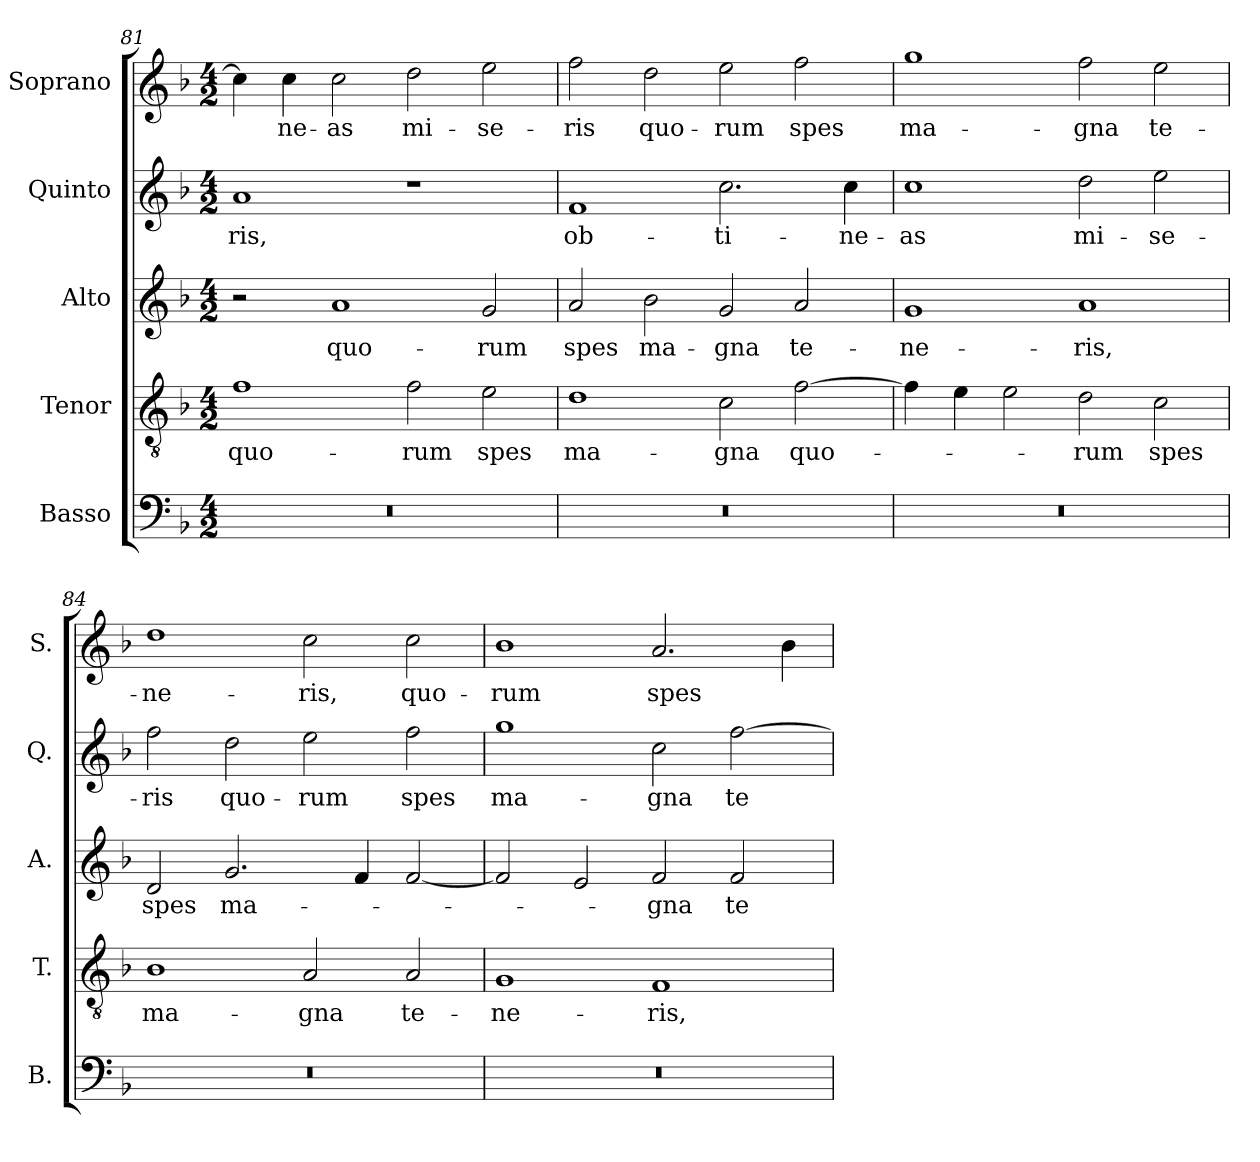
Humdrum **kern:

**kern	**kern	**text	**kern	**text	**kern	**text	**kern	**text
*part5	*part4	*part4	*part3	*part3	*part2	*part2	*part1	*part1
*staff5	*staff4	*staff4	*staff3	*staff3	*staff2	*staff2	*staff1	*staff1
*I"Basso	*I"Tenor	*	*I"Alto	*	*I"Quinto	*	*I"Soprano	*
*I'B.	*I'T.	*	*I'A.	*	*I'Q.	*	*I'S.	*
*clefF4	*clefGv2	*	*clefG2	*	*clefG2	*	*clefG2	*
*	*ITrd7c12	*	*	*	*	*	*	*
*k[b-]	*k[b-]	*	*k[b-]	*	*k[b-]	*	*k[b-]	*
*F:	*F:	*	*F:	*	*F:	*	*F:	*
*M4/2	*M4/2	*	*M4/2	*	*M4/2	*	*M4/2	*
=81	=81	=81	=81	=81	=81	=81	=81	=81
!LO:N:vis=1	!	!	!	!	!	!	!	!
!	!	!LO:LY:b:color=#000000	!	!	!	!	!	!
!	!	!	!	!	!	!LO:LY:b:color=#000000	!	!
0r	1Fi	quo-	2r	.	1ai	-ris,	4cci\]	.
!	!	!	!	!	!	!	!	!LO:LY:b:color=#000000
.	.	.	.	.	.	.	4cci\	-ne-
!	!	!	!	!LO:LY:b:color=#000000	!	!	!	!
!	!	!	!	!	!	!	!	!LO:LY:b:color=#000000
.	.	.	1ai	quo-	.	.	2cci\	-as
!	!	!LO:LY:b:color=#000000	!	!	!	!	!	!
!	!	!	!	!	!	!	!	!LO:LY:b:color=#000000
.	2Fi\	-rum	.	.	1r	.	2ddi\	mi-
!	!	!LO:LY:b:color=#000000	!	!	!	!	!	!
!	!	!	!	!LO:LY:b:color=#000000	!	!	!	!
!	!	!	!	!	!	!	!	!LO:LY:b:color=#000000
.	2Ei\	spes	2gi/	-rum	.	.	2eei\	-se-
=82	=82	=82	=82	=82	=82	=82	=82	=82
!LO:N:vis=1	!	!	!	!	!	!	!	!
!	!	!LO:LY:b:color=#000000	!	!	!	!	!	!
!	!	!	!	!LO:LY:b:color=#000000	!	!	!	!
!	!	!	!	!	!	!LO:LY:b:color=#000000	!	!
!	!	!	!	!	!	!	!	!LO:LY:b:color=#000000
0r	1Di	ma-	2ai/	spes	1fi	ob-	2ffi\	-ris
!	!	!	!	!LO:LY:b:color=#000000	!	!	!	!
!	!	!	!	!	!	!	!	!LO:LY:b:color=#000000
.	.	.	2b-i\	ma-	.	.	2ddi\	quo-
!	!	!LO:LY:b:color=#000000	!	!	!	!	!	!
!	!	!	!	!LO:LY:b:color=#000000	!	!	!	!
!	!	!	!	!	!	!LO:LY:b:color=#000000	!	!
!	!	!	!	!	!	!	!	!LO:LY:b:color=#000000
.	2Ci\	-gna	2gi/	-gna	2.cci\	-ti-	2eei\	-rum
!	!	!LO:LY:b:color=#000000	!	!	!	!	!	!
!	!	!	!	!LO:LY:b:color=#000000	!	!	!	!
!	!	!	!	!	!	!	!	!LO:LY:b:color=#000000
.	[2Fi\	quo-	2ai/	te-	.	.	2ffi\	spes
!	!	!	!	!	!	!LO:LY:b:color=#000000	!	!
.	.	.	.	.	4cci\	-ne-	.	.
=83	=83	=83	=83	=83	=83	=83	=83	=83
!LO:N:vis=1	!	!	!	!	!	!	!	!
!	!	!	!	!LO:LY:b:color=#000000	!	!	!	!
!	!	!	!	!	!	!LO:LY:b:color=#000000	!	!
!	!	!	!	!	!	!	!	!LO:LY:b:color=#000000
0r	4Fi\]	.	1gi	-ne-	1cci	-as	1ggi	ma-
.	4Ei\	.	.	.	.	.	.	.
.	2Ei\	.	.	.	.	.	.	.
!	!	!LO:LY:b:color=#000000	!	!	!	!	!	!
!	!	!	!	!LO:LY:b:color=#000000	!	!	!	!
!	!	!	!	!	!	!LO:LY:b:color=#000000	!	!
!	!	!	!	!	!	!	!	!LO:LY:b:color=#000000
.	2Di\	-rum	1ai	-ris,	2ddi\	mi-	2ffi\	-gna
!	!	!LO:LY:b:color=#000000	!	!	!	!	!	!
!	!	!	!	!	!	!LO:LY:b:color=#000000	!	!
!	!	!	!	!	!	!	!	!LO:LY:b:color=#000000
.	2Ci\	spes	.	.	2eei\	-se-	2eei\	te-
!!LO:LB:g=z
=84	=84	=84	=84	=84	=84	=84	=84	=84
!LO:N:vis=1	!	!	!	!	!	!	!	!
!	!	!LO:LY:b:color=#000000	!	!	!	!	!	!
!	!	!	!	!LO:LY:b:color=#000000	!	!	!	!
!	!	!	!	!	!	!LO:LY:b:color=#000000	!	!
!	!	!	!	!	!	!	!	!LO:LY:b:color=#000000
0r	1BB-i	ma-	2di/	spes	2ffi\	-ris	1ddi	-ne-
!	!	!	!	!LO:LY:b:color=#000000	!	!	!	!
!	!	!	!	!	!	!LO:LY:b:color=#000000	!	!
.	.	.	2.gi/	ma-	2ddi\	quo-	.	.
!	!	!LO:LY:b:color=#000000	!	!	!	!	!	!
!	!	!	!	!	!	!LO:LY:b:color=#000000	!	!
!	!	!	!	!	!	!	!	!LO:LY:b:color=#000000
.	2AAi/	-gna	.	.	2eei\	-rum	2cci\	-ris,
.	.	.	4fi/	.	.	.	.	.
!	!	!LO:LY:b:color=#000000	!	!	!	!	!	!
!	!	!	!	!	!	!LO:LY:b:color=#000000	!	!
!	!	!	!	!	!	!	!	!LO:LY:b:color=#000000
.	2AAi/	te-	[2fi/	.	2ffi\	spes	2cci\	quo-
=85	=85	=85	=85	=85	=85	=85	=85	=85
!LO:N:vis=1	!	!	!	!	!	!	!	!
!	!	!LO:LY:b:color=#000000	!	!	!	!	!	!
!	!	!	!	!	!	!LO:LY:b:color=#000000	!	!
!	!	!	!	!	!	!	!	!LO:LY:b:color=#000000
0r	1GGi	-ne-	2fi/]	.	1ggi	ma-	1b-i	-rum
.	.	.	2ei/	.	.	.	.	.
!	!	!LO:LY:b:color=#000000	!	!	!	!	!	!
!	!	!	!	!LO:LY:b:color=#000000	!	!	!	!
!	!	!	!	!	!	!LO:LY:b:color=#000000	!	!
!	!	!	!	!	!	!	!	!LO:LY:b:color=#000000
.	1FFi	-ris,	2fi/	-gna	2cci\	-gna	2.ai/	spes
!	!	!	!	!LO:LY:b:color=#000000	!	!	!	!
!	!	!	!	!	!	!LO:LY:b:color=#000000	!	!
.	.	.	2fi/	te-	[2ffi\	te-	.	.
.	.	.	.	.	.	.	4b-i\	.
=	=	=	=	=	=	=	=	=
*-	*-	*-	*-	*-	*-	*-	*-	*-
